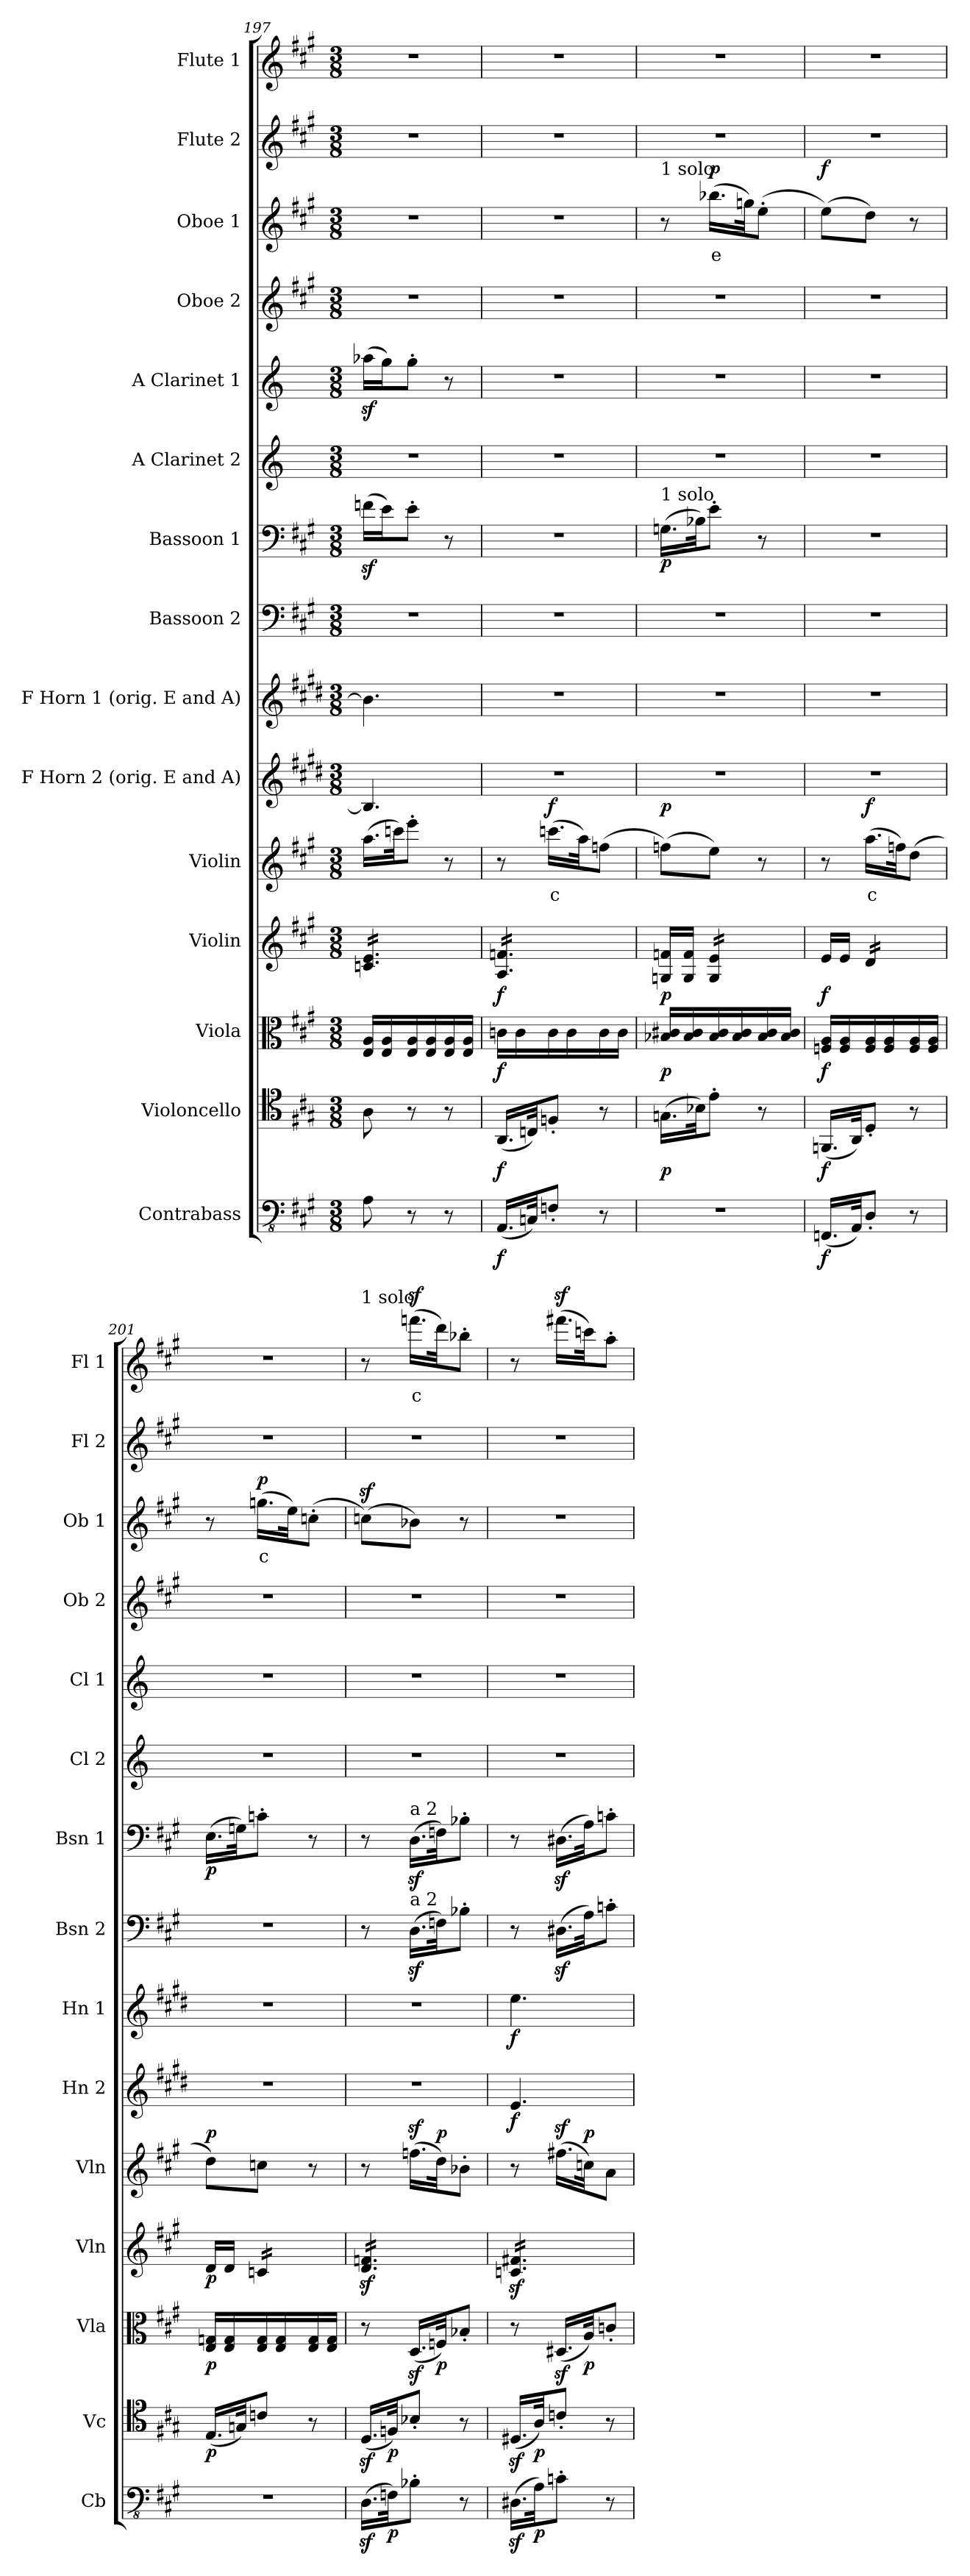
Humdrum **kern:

**kern	**dynam	**kern	**dynam	**kern	**dynam	**kern	**dynam	**kern	**text	**dynam	**kern	**dynam	**kern	**dynam	**kern	**kern	**dynam	**kern	**kern	**kern	**kern	**text	**dynam	**kern	**kern	**text
*part15	*part15	*part14	*part14	*part13	*part13	*part12	*part12	*part11	*part11	*part11	*part10	*part10	*part9	*part9	*part8	*part7	*part7	*part6	*part5	*part4	*part3	*part3	*part3	*part2	*part1	*part1
*staff15	*staff15	*staff14	*staff14	*staff13	*staff13	*staff12	*staff12	*staff11	*staff11	*staff11	*staff10	*staff10	*staff9	*staff9	*staff8	*staff7	*staff7	*staff6	*staff5	*staff4	*staff3	*staff3	*staff3	*staff2	*staff1	*staff1
*I"Contrabass	*	*I"Violoncello	*	*I"Viola	*	*I"Violin	*	*I"Violin	*	*	*I"F Horn 2 (orig. E and A)	*	*I"F Horn 1 (orig. E and A)	*	*I"Bassoon 2	*I"Bassoon 1	*	*I"A Clarinet 2	*I"A Clarinet 1	*I"Oboe 2	*I"Oboe 1	*	*	*I"Flute 2	*I"Flute 1	*
*I'Cb	*	*I'Vc	*	*I'Vla	*	*I'Vln	*	*I'Vln	*	*	*I'Hn 2	*	*I'Hn 1	*	*I'Bsn 2	*I'Bsn 1	*	*I'Cl 2	*I'Cl 1	*I'Ob 2	*I'Ob 1	*	*	*I'Fl 2	*I'Fl 1	*
*clefFv4	*	*clefC4	*	*clefC3	*	*clefG2	*	*clefG2	*	*	*clefG2	*	*clefG2	*	*clefF4	*clefF4	*	*clefG2	*clefG2	*clefG2	*clefG2	*	*	*clefG2	*clefG2	*
*	*	*	*	*	*	*	*	*	*	*	*ITrd4c7	*	*ITrd4c7	*	*	*	*	*ITrd2c3	*ITrd2c3	*	*	*	*	*	*	*
*k[f#c#g#]	*	*k[f#c#g#]	*	*k[f#c#g#]	*	*k[f#c#g#]	*	*k[f#c#g#]	*	*	*k[f#c#g#]	*	*k[f#c#g#]	*	*k[f#c#g#]	*k[f#c#g#]	*	*k[f#c#g#]	*k[f#c#g#]	*k[f#c#g#]	*k[f#c#g#]	*	*	*k[f#c#g#]	*k[f#c#g#]	*
*M3/8	*	*M3/8	*	*M3/8	*	*M3/8	*	*M3/8	*	*	*M3/8	*	*M3/8	*	*M3/8	*M3/8	*	*M3/8	*M3/8	*M3/8	*M3/8	*	*	*M3/8	*M3/8	*
=197	=197	=197	=197	=197	=197	=197	=197	=197	=197	=197	=197	=197	=197	=197	=197	=197	=197	=197	=197	=197	=197	=197	=197	=197	=197	=197
*	*	*	*	*	*	*tremolo	*	*	*	*	*	*	*	*	*	*	*	*	*	*	*	*	*	*	*	*
8AA\	.	8A\	.	16E/ 16A/LL	.	16cn/ 16e/LL	.	(>16.aa\LL	.	.	4.E/]	.	4.e\]	.	4.r	(>16fnz<\LL	.	4.r	(>16ffnz<\LL	4.r	4.r	.	.	4.r	4.r	.
.	.	.	.	16E/ 16A/	.	16cn/ 16e/	.	.	.	.	.	.	.	.	.	16e\J)	.	.	16ee\J)	.	.	.	.	.	.	.
.	.	.	.	.	.	.	.	32cccn\JK)	.	.	.	.	.	.	.	.	.	.	.	.	.	.	.	.	.	.
8r	.	8r	.	16E/ 16A/	.	16cn/ 16e/	.	8eee'\J	.	.	.	.	.	.	.	8e'\J	.	.	8ee'\J	.	.	.	.	.	.	.
.	.	.	.	16E/ 16A/	.	16cn/ 16e/	.	.	.	.	.	.	.	.	.	.	.	.	.	.	.	.	.	.	.	.
8r	.	8r	.	16E/ 16A/	.	16cn/ 16e/	.	8r	.	.	.	.	.	.	.	8r	.	.	8r	.	.	.	.	.	.	.
.	.	.	.	16E/ 16A/JJ	.	16cn/ 16e/JJ	.	.	.	.	.	.	.	.	.	.	.	.	.	.	.	.	.	.	.	.
=198	=198	=198	=198	=198	=198	=198	=198	=198	=198	=198	=198	=198	=198	=198	=198	=198	=198	=198	=198	=198	=198	=198	=198	=198	=198	=198
!	!LO:DY:b	!	!LO:DY:b	!	!LO:DY:b	!	!LO:DY:b	!	!	!	!	!	!	!	!	!	!	!	!	!	!	!	!	!	!	!
(<16.AAA/LL	f	(<16.AA/LL	f	16cn\LL	f	16A/ 16fn/LL	f	8r	.	.	4.r	.	4.r	.	4.r	4.r	.	4.r	4.r	4.r	4.r	.	.	4.r	4.r	.
.	.	.	.	16c\	.	16A/ 16fn/	.	.	.	.	.	.	.	.	.	.	.	.	.	.	.	.	.	.	.	.
32CCn/JK)	.	32Cn/JK)	.	.	.	.	.	.	.	.	.	.	.	.	.	.	.	.	.	.	.	.	.	.	.	.
!	!	!	!	!	!	!	!	!	!LO:LY:b:color=#FF0000	!LO:DY:b	!	!	!	!	!	!	!	!	!	!	!	!	!	!	!	!
8FFn'/J	.	8Fn'/J	.	16c\	.	16A/ 16fn/	.	(>16.cccn\LL	c	f	.	.	.	.	.	.	.	.	.	.	.	.	.	.	.	.
.	.	.	.	16c\	.	16A/ 16fn/	.	.	.	.	.	.	.	.	.	.	.	.	.	.	.	.	.	.	.	.
.	.	.	.	.	.	.	.	32aa\JK)	.	.	.	.	.	.	.	.	.	.	.	.	.	.	.	.	.	.
8r	.	8r	.	16c\	.	16A/ 16fn/	.	(>8ffn\J	.	.	.	.	.	.	.	.	.	.	.	.	.	.	.	.	.	.
.	.	.	.	16c\JJ	.	16A/ 16fn/JJ	.	.	.	.	.	.	.	.	.	.	.	.	.	.	.	.	.	.	.	.
*	*	*	*	*	*	*Xtremolo	*	*	*	*	*	*	*	*	*	*	*	*	*	*	*	*	*	*	*	*
=199	=199	=199	=199	=199	=199	=199	=199	=199	=199	=199	=199	=199	=199	=199	=199	=199	=199	=199	=199	=199	=199	=199	=199	=199	=199	=199
!	!	!	!	!	!	!	!	!	!	!	!	!	!	!	!	!	!	!	!	!	!LO:TX:a:t=1 solo	!	!	!	!	!
!	!	!	!	!	!	!	!	!	!	!	!	!	!	!	!	!LO:TX:a:t=1 solo	!	!	!	!	!	!	!	!	!	!
!	!	!	!LO:DY:b	!	!LO:DY:b	!	!LO:DY:b	!	!	!LO:DY:b	!	!	!	!	!	!	!LO:DY:b	!	!	!	!	!	!	!	!	!
4.r	.	(>16.Gn\LL	p	16B-X/ 16c#X/LL	p	16Gn/ 16fn/LL	p	(>8ffn\L)	.	p	4.r	.	4.r	.	4.r	(>16.Gn\LL	p	4.r	4.r	4.r	8r	.	.	4.r	4.r	.
.	.	.	.	16B-/ 16c#/	.	16G/ 16f/JJ	.	.	.	.	.	.	.	.	.	.	.	.	.	.	.	.	.	.	.	.
.	.	32B-X\JK)	.	.	.	.	.	.	.	.	.	.	.	.	.	32B-X\JK)	.	.	.	.	.	.	.	.	.	.
!	!	!	!	!	!	!	!	!	!	!	!	!	!	!	!	!	!	!	!	!	!	!LO:LY:b:color=#FF0000	!LO:DY:b	!	!	!
*	*	*	*	*	*	*tremolo	*	*	*	*	*	*	*	*	*	*	*	*	*	*	*	*	*	*	*	*
.	.	8e'\J	.	16B-/ 16c#/	.	16G/ 16e/LL	.	8ee\J)	.	.	.	.	.	.	.	8e'\J	.	.	.	.	(>16.bb-X\LL	e	p	.	.	.
.	.	.	.	16B-/ 16c#/	.	16G/ 16e/	.	.	.	.	.	.	.	.	.	.	.	.	.	.	.	.	.	.	.	.
.	.	.	.	.	.	.	.	.	.	.	.	.	.	.	.	.	.	.	.	.	32ggn\JK)	.	.	.	.	.
.	.	8r	.	16B-/ 16c#/	.	16G/ 16e/	.	8r	.	.	.	.	.	.	.	8r	.	.	.	.	(>8ee'\J	.	.	.	.	.
.	.	.	.	16B-/ 16c#/JJ	.	16G/ 16e/JJ	.	.	.	.	.	.	.	.	.	.	.	.	.	.	.	.	.	.	.	.
*	*	*	*	*	*	*Xtremolo	*	*	*	*	*	*	*	*	*	*	*	*	*	*	*	*	*	*	*	*
=200	=200	=200	=200	=200	=200	=200	=200	=200	=200	=200	=200	=200	=200	=200	=200	=200	=200	=200	=200	=200	=200	=200	=200	=200	=200	=200
!	!LO:DY:b	!	!LO:DY:b	!	!LO:DY:b	!	!LO:DY:b	!	!	!	!	!	!	!	!	!	!	!	!	!	!	!	!LO:DY:b	!	!	!
(<16.FFFn/LL	f	(<16.FFn/LL	f	16Fn/ 16A/LL	f	16e/LL	f	8r	.	.	4.r	.	4.r	.	4.r	4.r	.	4.r	4.r	4.r	(>8ee\L)	.	f	4.r	4.r	.
.	.	.	.	16F/ 16A/	.	16e/JJ	.	.	.	.	.	.	.	.	.	.	.	.	.	.	.	.	.	.	.	.
32AAA/JK)	.	32AA/JK)	.	.	.	.	.	.	.	.	.	.	.	.	.	.	.	.	.	.	.	.	.	.	.	.
!	!	!	!	!	!	!	!	!	!LO:LY:b:color=#FF0000	!LO:DY:b	!	!	!	!	!	!	!	!	!	!	!	!	!	!	!	!
*	*	*	*	*	*	*tremolo	*	*	*	*	*	*	*	*	*	*	*	*	*	*	*	*	*	*	*	*
8DD'/J	.	8D'/J	.	16F/ 16A/	.	16d/LL	.	(>16.aa\LL	c	f	.	.	.	.	.	.	.	.	.	.	8dd\J)	.	.	.	.	.
.	.	.	.	16F/ 16A/	.	16d/	.	.	.	.	.	.	.	.	.	.	.	.	.	.	.	.	.	.	.	.
.	.	.	.	.	.	.	.	32ffn\JK)	.	.	.	.	.	.	.	.	.	.	.	.	.	.	.	.	.	.
8r	.	8r	.	16F/ 16A/	.	16d/	.	(>8dd\J	.	.	.	.	.	.	.	.	.	.	.	.	8r	.	.	.	.	.
.	.	.	.	16F/ 16A/JJ	.	16d/JJ	.	.	.	.	.	.	.	.	.	.	.	.	.	.	.	.	.	.	.	.
*	*	*	*	*	*	*Xtremolo	*	*	*	*	*	*	*	*	*	*	*	*	*	*	*	*	*	*	*	*
=201	=201	=201	=201	=201	=201	=201	=201	=201	=201	=201	=201	=201	=201	=201	=201	=201	=201	=201	=201	=201	=201	=201	=201	=201	=201	=201
!	!	!	!LO:DY:b	!	!LO:DY:b	!	!LO:DY:b	!	!	!LO:DY:b	!	!	!	!	!	!	!LO:DY:b	!	!	!	!	!	!	!	!	!
4.r	.	(<16.E/LL	p	16E/ 16Gn/LL	p	16d/LL	p	8dd\L)	.	p	4.r	.	4.r	.	4.r	(>16.E\LL	p	4.r	4.r	4.r	8r	.	.	4.r	4.r	.
.	.	.	.	16E/ 16G/	.	16d/JJ	.	.	.	.	.	.	.	.	.	.	.	.	.	.	.	.	.	.	.	.
.	.	32Gn/JK)	.	.	.	.	.	.	.	.	.	.	.	.	.	32Gn\JK)	.	.	.	.	.	.	.	.	.	.
!	!	!	!	!	!	!	!	!	!	!	!	!	!	!	!	!	!	!	!	!	!	!LO:LY:b:color=#FF0000	!LO:DY:b	!	!	!
*	*	*	*	*	*	*tremolo	*	*	*	*	*	*	*	*	*	*	*	*	*	*	*	*	*	*	*	*
.	.	8cn/J	.	16E/ 16G/	.	16cn/LL	.	8ccn\J	.	.	.	.	.	.	.	8cn'\J	.	.	.	.	(>16.ggn\LL	c	p	.	.	.
.	.	.	.	16E/ 16G/	.	16cn/	.	.	.	.	.	.	.	.	.	.	.	.	.	.	.	.	.	.	.	.
.	.	.	.	.	.	.	.	.	.	.	.	.	.	.	.	.	.	.	.	.	32ee\JK)	.	.	.	.	.
.	.	8r	.	16E/ 16G/	.	16cn/	.	8r	.	.	.	.	.	.	.	8r	.	.	.	.	(>8ccn'\J	.	.	.	.	.
.	.	.	.	16E/ 16G/JJ	.	16cn/JJ	.	.	.	.	.	.	.	.	.	.	.	.	.	.	.	.	.	.	.	.
=202	=202	=202	=202	=202	=202	=202	=202	=202	=202	=202	=202	=202	=202	=202	=202	=202	=202	=202	=202	=202	=202	=202	=202	=202	=202	=202
!	!	!	!	!	!	!	!	!	!	!	!	!	!	!	!	!	!	!	!	!	!	!	!	!	!LO:TX:a:t=1 solo	!
(>16.DDz<\LL	.	(<16.Dz</LL	.	8r	.	16d/z< 16fn/z<LL	.	8r	.	.	4.r	.	4.r	.	8r	8r	.	4.r	4.r	4.r	(>8ccnz<\L)	.	.	4.r	8r	.
.	.	.	.	.	.	16d/z< 16fn/z<	.	.	.	.	.	.	.	.	.	.	.	.	.	.	.	.	.	.	.	.
!	!LO:DY:b	!	!LO:DY:b	!	!	!	!	!	!	!	!	!	!	!	!	!	!	!	!	!	!	!	!	!	!	!
32FFn\JK)	p	32Fn/JK)	p	.	.	.	.	.	.	.	.	.	.	.	.	.	.	.	.	.	.	.	.	.	.	.
!	!	!	!	!	!	!	!	!	!	!	!	!	!	!	!	!LO:TX:a:t=a 2	!	!	!	!	!	!	!	!	!	!
!	!	!	!	!	!	!	!	!	!	!	!	!	!	!	!LO:TX:a:t=a 2	!	!	!	!	!	!	!	!	!	!	!
!	!	!	!	!	!	!	!	!	!	!	!	!	!	!	!	!	!	!	!	!	!	!	!	!	!	!LO:LY:b:color=#FF0000
8BB-X'\J	.	8B-X'/J	.	(<16.Dz</LL	.	16d/z< 16fn/z<	.	(>16.ffnz<\LL	.	.	.	.	.	.	(>16.Dz<\LL	(>16.Dz<\LL	.	.	.	.	8b-X\J)	.	.	.	(>16.fffnz<\LL	c
.	.	.	.	.	.	16d/z< 16fn/z<	.	.	.	.	.	.	.	.	.	.	.	.	.	.	.	.	.	.	.	.
!	!	!	!	!	!LO:DY:b	!	!	!	!	!LO:DY:b	!	!	!	!	!	!	!	!	!	!	!	!	!	!	!	!
.	.	.	.	32Fn/JK)	p	.	.	32dd\JK)	.	p	.	.	.	.	32Fn\JK)	32Fn\JK)	.	.	.	.	.	.	.	.	32ddd\JK)	.
8r	.	8r	.	8B-X'/J	.	16d/z< 16fn/z<	.	8b-X'\J	.	.	.	.	.	.	8B-X'\J	8B-X'\J	.	.	.	.	8r	.	.	.	8bb-X'\J	.
.	.	.	.	.	.	16d/z< 16fn/z<JJ	.	.	.	.	.	.	.	.	.	.	.	.	.	.	.	.	.	.	.	.
!!LO:PB:g=z
=203	=203	=203	=203	=203	=203	=203	=203	=203	=203	=203	=203	=203	=203	=203	=203	=203	=203	=203	=203	=203	=203	=203	=203	=203	=203	=203
!	!	!	!	!	!	!	!	!	!	!	!	!LO:DY:b	!	!LO:DY:b	!	!	!	!	!	!	!	!	!	!	!	!
(>16.DD#Xz<\LL	.	(<16.D#Xz</LL	.	8r	.	16cn/z< 16f#X/z<LL	.	8r	.	.	4.A/	f	4.a\	f	8r	8r	.	4.r	4.r	4.r	4.r	.	.	4.r	8r	.
.	.	.	.	.	.	16cn/z< 16f#X/z<	.	.	.	.	.	.	.	.	.	.	.	.	.	.	.	.	.	.	.	.
!	!LO:DY:b	!	!LO:DY:b	!	!	!	!	!	!	!	!	!	!	!	!	!	!	!	!	!	!	!	!	!	!	!
32AA\JK)	p	32A/JK)	p	.	.	.	.	.	.	.	.	.	.	.	.	.	.	.	.	.	.	.	.	.	.	.
8Cn'\J	.	8cn'/J	.	(<16.D#Xz</LL	.	16cn/z< 16f#X/z<	.	(>16.ff#Xz<\LL	.	.	.	.	.	.	(>16.D#Xz<\LL	(>16.D#Xz<\LL	.	.	.	.	.	.	.	.	(>16.fff#Xz<\LL	.
.	.	.	.	.	.	16cn/z< 16f#X/z<	.	.	.	.	.	.	.	.	.	.	.	.	.	.	.	.	.	.	.	.
!	!	!	!	!	!LO:DY:b	!	!	!	!	!LO:DY:b	!	!	!	!	!	!	!	!	!	!	!	!	!	!	!	!
.	.	.	.	32A/JK)	p	.	.	32ccn\JK)	.	p	.	.	.	.	32A\JK)	32A\JK)	.	.	.	.	.	.	.	.	32cccn\JK)	.
8r	.	8r	.	8cn'/J	.	16cn/z< 16f#X/z<	.	8a\J	.	.	.	.	.	.	8cn'\J	8cn'\J	.	.	.	.	.	.	.	.	8aa'\J	.
.	.	.	.	.	.	16cn/z< 16f#X/z<JJ	.	.	.	.	.	.	.	.	.	.	.	.	.	.	.	.	.	.	.	.
*	*	*	*	*	*	*Xtremolo	*	*	*	*	*	*	*	*	*	*	*	*	*	*	*	*	*	*	*	*
=	=	=	=	=	=	=	=	=	=	=	=	=	=	=	=	=	=	=	=	=	=	=	=	=	=	=
*-	*-	*-	*-	*-	*-	*-	*-	*-	*-	*-	*-	*-	*-	*-	*-	*-	*-	*-	*-	*-	*-	*-	*-	*-	*-	*-
